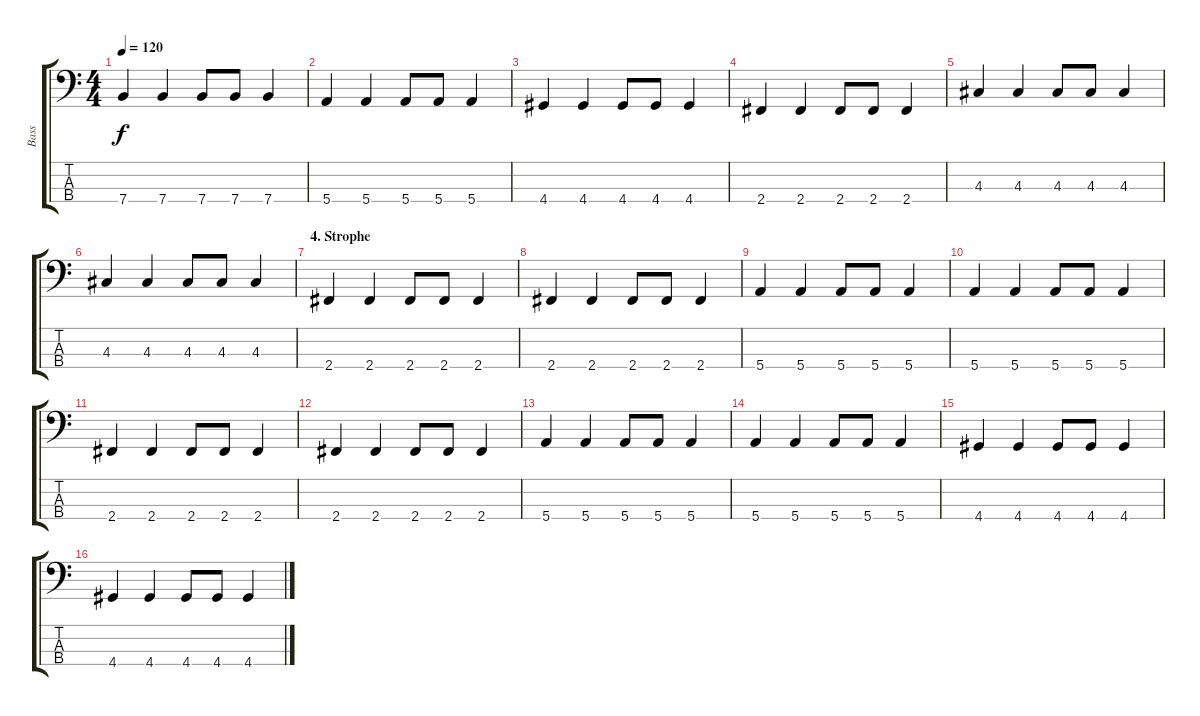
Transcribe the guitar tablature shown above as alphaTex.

\track ("Bass              T" "Bass      ") {instrument electricbasspick}
\staff {score tabs}
\tuning (G2 D2 A1 E1) {hide}
\ts (4 4)
\tempo 120
\clef f4
\ks c
7.4.4{dy f} 7.4.4 7.4.8 7.4.8 7.4.4 |
5.4.4 5.4.4 5.4.8 5.4.8 5.4.4 |
4.4.4 4.4.4 4.4.8 4.4.8 4.4.4 |
2.4.4 2.4.4 2.4.8 2.4.8 2.4.4 |
4.3.4 4.3.4 4.3.8 4.3.8 4.3.4 |
4.3.4 4.3.4 4.3.8 4.3.8 4.3.4 |
\section ("" "4. Strophe")
2.4.4 2.4.4 2.4.8 2.4.8 2.4.4 |
2.4.4 2.4.4 2.4.8 2.4.8 2.4.4 |
5.4.4 5.4.4 5.4.8 5.4.8 5.4.4 |
5.4.4 5.4.4 5.4.8 5.4.8 5.4.4 |
2.4.4 2.4.4 2.4.8 2.4.8 2.4.4 |
2.4.4 2.4.4 2.4.8 2.4.8 2.4.4 |
5.4.4 5.4.4 5.4.8 5.4.8 5.4.4 |
5.4.4 5.4.4 5.4.8 5.4.8 5.4.4 |
4.4.4 4.4.4 4.4.8 4.4.8 4.4.4 |
4.4.4 4.4.4 4.4.8 4.4.8 4.4.4
